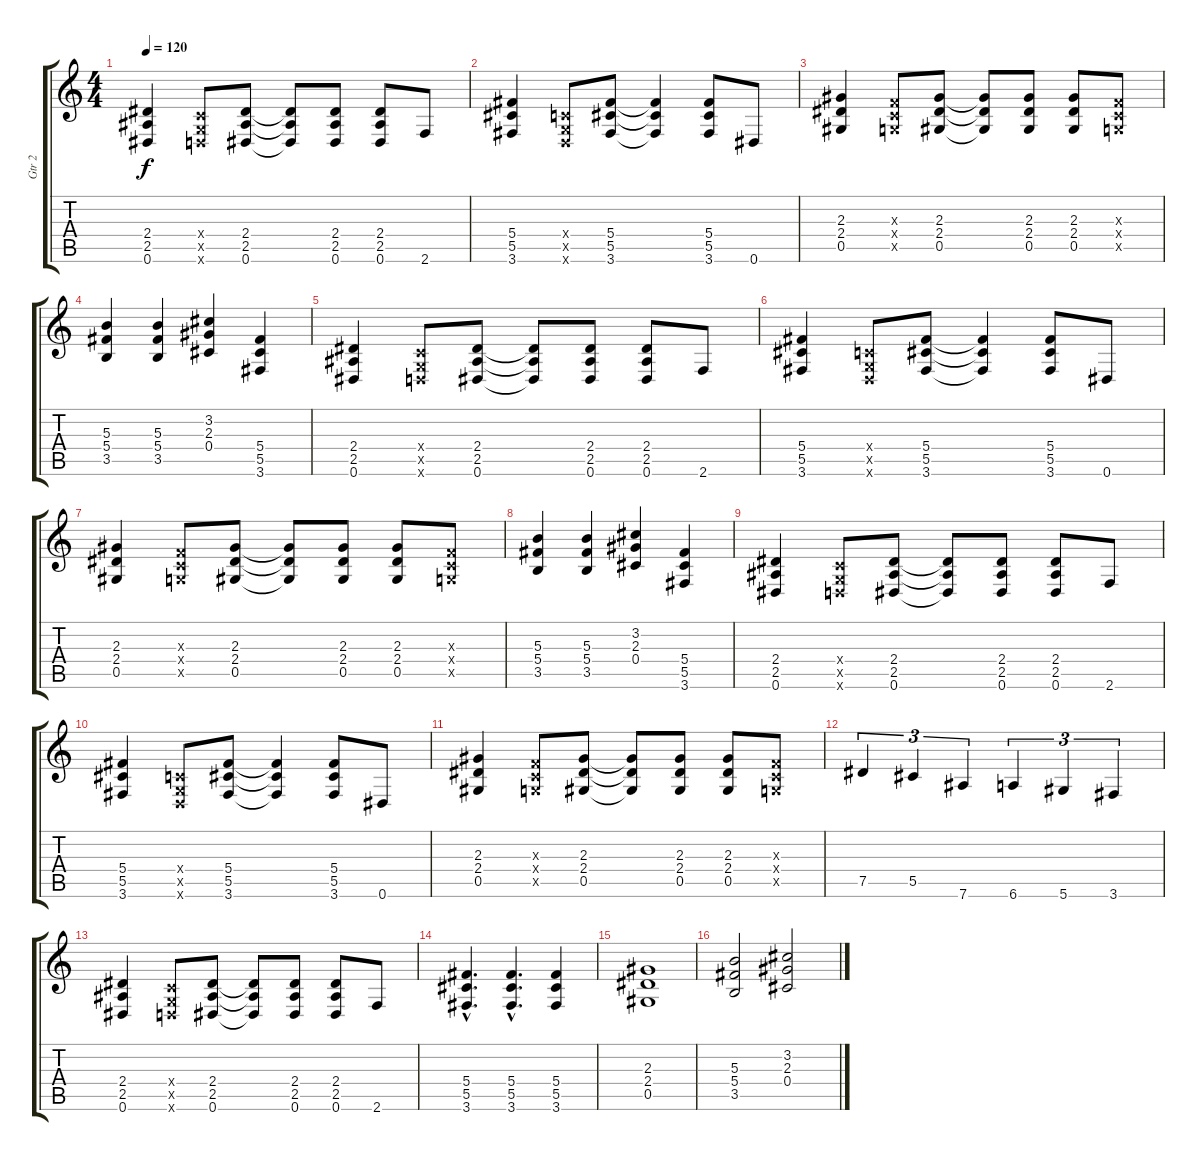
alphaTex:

\track ("Gtr 2" "Gtr 2") {instrument electricguitarclean}
\staff {score tabs}
\tuning (Eb4 Bb3 Gb3 Db3 Ab2 Eb2) {hide}
\ts (4 4)
\tempo 120
\clef g2
\ks c
(2.4 2.5 0.6).4{dy f} (-1.4{x} -1.5{x} -1.6{x}).8 (2.4 2.5 0.6).8 (2.4{t} 2.5{t} 0.6{t}).8 (2.4 2.5 0.6).8 (2.4 2.5 0.6).8 2.6.8 |
(5.4 5.5 3.6).4 (-1.4{x} -1.5{x} -1.6{x}).8 (5.4 5.5 3.6).8 (5.4{t} 5.5{t} 3.6{t}).4 (5.4 5.5 3.6).8 0.6.8 |
(2.3 2.4 0.5).4 (-1.3{x} -1.4{x} -1.5{x}).8 (2.3 2.4 0.5).8 (2.3{t} 2.4{t} 0.5{t}).8 (2.3 2.4 0.5).8 (2.3 2.4 0.5).8 (-1.3{x} -1.4{x} -1.5{x}).8 |
(5.3 5.4 3.5).4 (5.3 5.4 3.5).4 (3.2 2.3 0.4).4 (5.4 5.5 3.6).4 |
(2.4 2.5 0.6).4 (-1.4{x} -1.5{x} -1.6{x}).8 (2.4 2.5 0.6).8 (2.4{t} 2.5{t} 0.6{t}).8 (2.4 2.5 0.6).8 (2.4 2.5 0.6).8 2.6.8 |
(5.4 5.5 3.6).4 (-1.4{x} -1.5{x} -1.6{x}).8 (5.4 5.5 3.6).8 (5.4{t} 5.5{t} 3.6{t}).4 (5.4 5.5 3.6).8 0.6.8 |
(2.3 2.4 0.5).4 (-1.3{x} -1.4{x} -1.5{x}).8 (2.3 2.4 0.5).8 (2.3{t} 2.4{t} 0.5{t}).8 (2.3 2.4 0.5).8 (2.3 2.4 0.5).8 (-1.3{x} -1.4{x} -1.5{x}).8 |
(5.3 5.4 3.5).4 (5.3 5.4 3.5).4 (3.2 2.3 0.4).4 (5.4 5.5 3.6).4 |
(2.4 2.5 0.6).4 (-1.4{x} -1.5{x} -1.6{x}).8 (2.4 2.5 0.6).8 (2.4{t} 2.5{t} 0.6{t}).8 (2.4 2.5 0.6).8 (2.4 2.5 0.6).8 2.6.8 |
(5.4 5.5 3.6).4 (-1.4{x} -1.5{x} -1.6{x}).8 (5.4 5.5 3.6).8 (5.4{t} 5.5{t} 3.6{t}).4 (5.4 5.5 3.6).8 0.6.8 |
(2.3 2.4 0.5).4 (-1.3{x} -1.4{x} -1.5{x}).8 (2.3 2.4 0.5).8 (2.3{t} 2.4{t} 0.5{t}).8 (2.3 2.4 0.5).8 (2.3 2.4 0.5).8 (-1.3{x} -1.4{x} -1.5{x}).8 |
7.5.4{tu (3 2)} 5.5.4{tu (3 2)} 7.6.4{tu (3 2)} 6.6.4{tu (3 2)} 5.6.4{tu (3 2)} 3.6.4{tu (3 2)} |
(2.4 2.5 0.6).4 (-1.4{x} -1.5{x} -1.6{x}).8 (2.4 2.5 0.6).8 (2.4{t} 2.5{t} 0.6{t}).8 (2.4 2.5 0.6).8 (2.4 2.5 0.6).8 2.6.8 |
(5.4{hac} 5.5{hac} 3.6{hac}).4{d} (5.4{hac} 5.5{hac} 3.6{hac}).4{d} (5.4 5.5 3.6).4 |
(2.3 2.4 0.5).1 |
(5.3 5.4 3.5).2 (3.2 2.3 0.4).2
